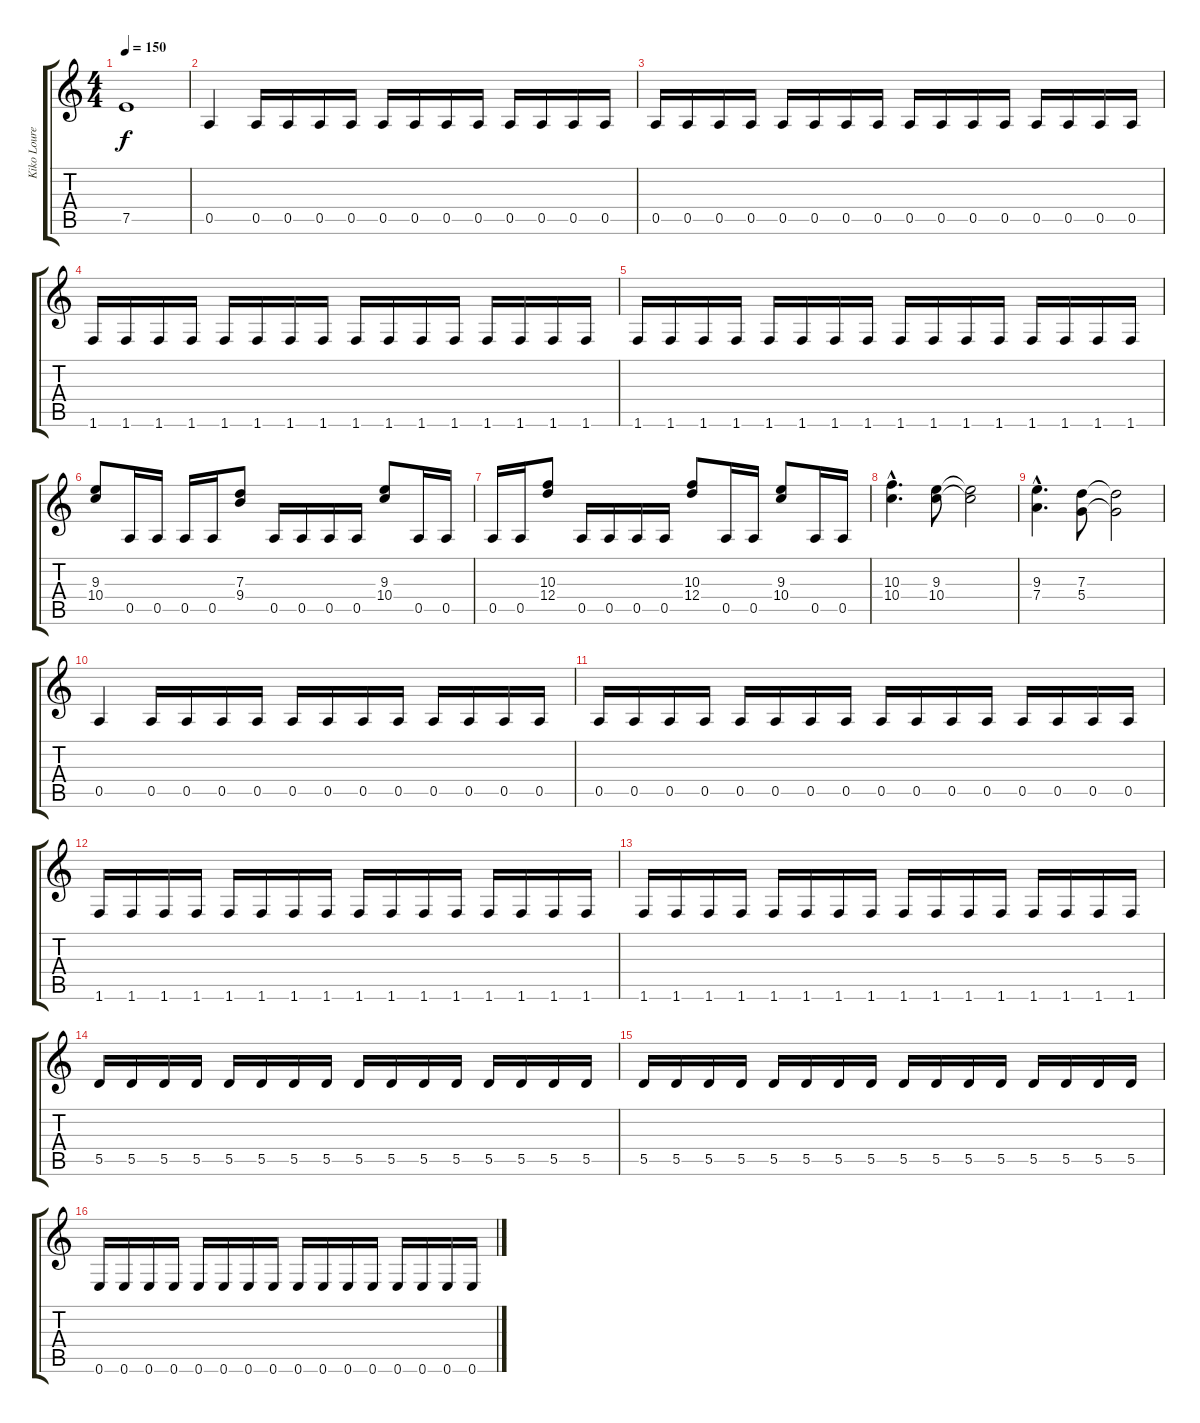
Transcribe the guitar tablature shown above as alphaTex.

\track ("Kiko Loureiro" "Kiko Loure") {instrument distortionguitar}
\staff {score tabs}
\tuning (E4 B3 G3 D3 A2 E2) {hide}
\ts (4 4)
\tempo 150
\clef g2
\ks c
7.5{t}.1{dy f} |
0.5.4 0.5.16 0.5.16 0.5.16 0.5.16 0.5.16 0.5.16 0.5.16 0.5.16 0.5.16 0.5.16 0.5.16 0.5.16 |
0.5.16 0.5.16 0.5.16 0.5.16 0.5.16 0.5.16 0.5.16 0.5.16 0.5.16 0.5.16 0.5.16 0.5.16 0.5.16 0.5.16 0.5.16 0.5.16 |
1.6.16 1.6.16 1.6.16 1.6.16 1.6.16 1.6.16 1.6.16 1.6.16 1.6.16 1.6.16 1.6.16 1.6.16 1.6.16 1.6.16 1.6.16 1.6.16 |
1.6.16 1.6.16 1.6.16 1.6.16 1.6.16 1.6.16 1.6.16 1.6.16 1.6.16 1.6.16 1.6.16 1.6.16 1.6.16 1.6.16 1.6.16 1.6.16 |
(9.3 10.4).8 0.5.16 0.5.16 0.5.16 0.5.16 (7.3 9.4).8 0.5.16 0.5.16 0.5.16 0.5.16 (9.3 10.4).8 0.5.16 0.5.16 |
0.5.16 0.5.16 (10.3 12.4).8 0.5.16 0.5.16 0.5.16 0.5.16 (10.3 12.4).8 0.5.16 0.5.16 (9.3 10.4).8 0.5.16 0.5.16 |
(10.3{hac} 10.4{hac}).4{d} (9.3 10.4).8 (9.3{t} 10.4{t}).2 |
(9.3{hac} 7.4{hac}).4{d} (7.3 5.4).8 (7.3{t} 5.4{t}).2 |
0.5.4 0.5.16 0.5.16 0.5.16 0.5.16 0.5.16 0.5.16 0.5.16 0.5.16 0.5.16 0.5.16 0.5.16 0.5.16 |
0.5.16 0.5.16 0.5.16 0.5.16 0.5.16 0.5.16 0.5.16 0.5.16 0.5.16 0.5.16 0.5.16 0.5.16 0.5.16 0.5.16 0.5.16 0.5.16 |
1.6.16 1.6.16 1.6.16 1.6.16 1.6.16 1.6.16 1.6.16 1.6.16 1.6.16 1.6.16 1.6.16 1.6.16 1.6.16 1.6.16 1.6.16 1.6.16 |
1.6.16 1.6.16 1.6.16 1.6.16 1.6.16 1.6.16 1.6.16 1.6.16 1.6.16 1.6.16 1.6.16 1.6.16 1.6.16 1.6.16 1.6.16 1.6.16 |
5.5.16 5.5.16 5.5.16 5.5.16 5.5.16 5.5.16 5.5.16 5.5.16 5.5.16 5.5.16 5.5.16 5.5.16 5.5.16 5.5.16 5.5.16 5.5.16 |
5.5.16 5.5.16 5.5.16 5.5.16 5.5.16 5.5.16 5.5.16 5.5.16 5.5.16 5.5.16 5.5.16 5.5.16 5.5.16 5.5.16 5.5.16 5.5.16 |
0.6.16 0.6.16 0.6.16 0.6.16 0.6.16 0.6.16 0.6.16 0.6.16 0.6.16 0.6.16 0.6.16 0.6.16 0.6.16 0.6.16 0.6.16 0.6.16
